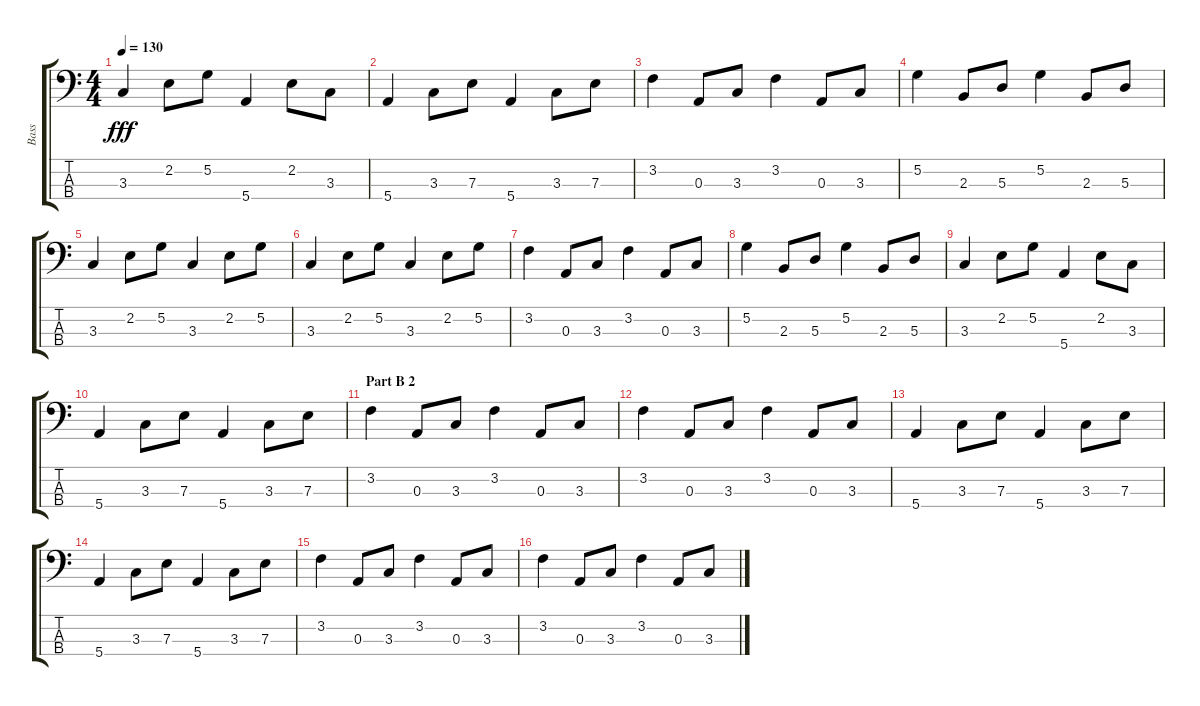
\track ("Bass" "Bass") {instrument acousticbass}
\staff {score tabs}
\tuning (G2 D2 A1 E1) {hide}
\ts (4 4)
\tempo 130
\clef f4
\ks c
3.3.4{dy fff} 2.2.8 5.2.8 5.4.4 2.2.8 3.3.8 |
5.4.4 3.3.8 7.3.8 5.4.4 3.3.8 7.3.8 |
3.2.4 0.3.8 3.3.8 3.2.4 0.3.8 3.3.8 |
5.2.4 2.3.8 5.3.8 5.2.4 2.3.8 5.3.8 |
3.3.4 2.2.8 5.2.8 3.3.4 2.2.8 5.2.8 |
3.3.4 2.2.8 5.2.8 3.3.4 2.2.8 5.2.8 |
3.2.4 0.3.8 3.3.8 3.2.4 0.3.8 3.3.8 |
5.2.4 2.3.8 5.3.8 5.2.4 2.3.8 5.3.8 |
3.3.4 2.2.8 5.2.8 5.4.4 2.2.8 3.3.8 |
5.4.4 3.3.8 7.3.8 5.4.4 3.3.8 7.3.8 |
\section ("" "Part B 2")
3.2.4 0.3.8 3.3.8 3.2.4 0.3.8 3.3.8 |
3.2.4 0.3.8 3.3.8 3.2.4 0.3.8 3.3.8 |
5.4.4 3.3.8 7.3.8 5.4.4 3.3.8 7.3.8 |
5.4.4 3.3.8 7.3.8 5.4.4 3.3.8 7.3.8 |
3.2.4 0.3.8 3.3.8 3.2.4 0.3.8 3.3.8 |
3.2.4 0.3.8 3.3.8 3.2.4 0.3.8 3.3.8
